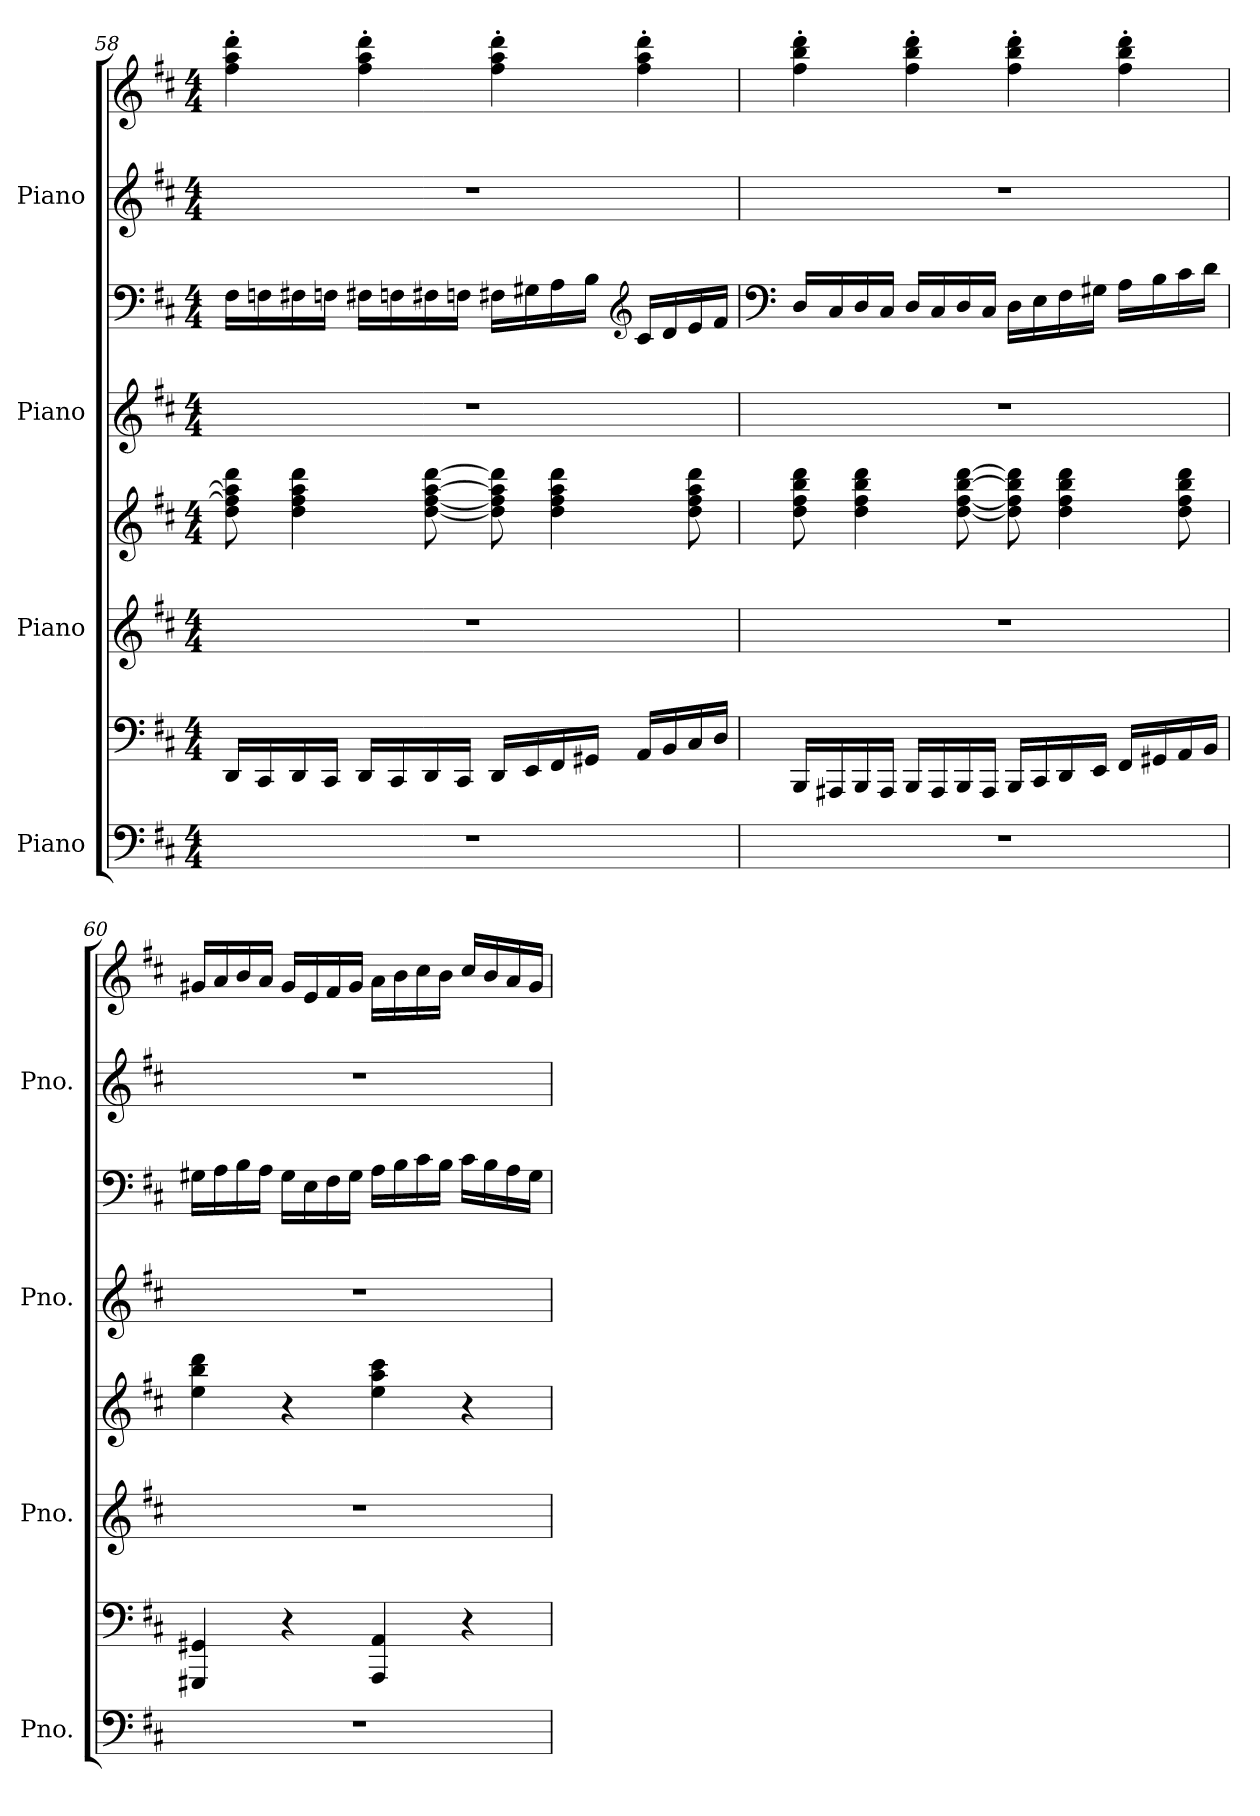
**kern	**kern	**kern	**kern	**kern	**kern	**kern	**kern
*part4	*part4	*part3	*part3	*part2	*part2	*part1	*part1
*staff8	*staff7	*staff6	*staff5	*staff4	*staff3	*staff2	*staff1
*I"Piano	*	*I"Piano	*	*I"Piano	*	*I"Piano	*
*I'Pno.	*	*I'Pno.	*	*I'Pno.	*	*I'Pno.	*
!!LO:PB:g=z
*clefF4	*clefF4	*clefG2	*clefG2	*clefG2	*clefF4	*clefG2	*clefG2
*k[f#c#]	*k[f#c#]	*k[f#c#]	*k[f#c#]	*k[f#c#]	*k[f#c#]	*k[f#c#]	*k[f#c#]
*M4/4	*M4/4	*M4/4	*M4/4	*M4/4	*M4/4	*M4/4	*M4/4
=58	=58	=58	=58	=58	=58	=58	=58
1r	16DD/LL	1r	8dd\ 8ff#\] 8aa\] 8ddd\	1r	16F#\LL	1r	4ff#\' 4aa\' 4ddd\'
.	16CC#/	.	.	.	16Fn\	.	.
.	16DD/	.	4dd\ 4ff#\ 4aa\ 4ddd\	.	16F#X\	.	.
.	16CC#/JJ	.	.	.	16Fn\JJ	.	.
.	16DD/LL	.	.	.	16F#X\LL	.	4ff#\' 4aa\' 4ddd\'
.	16CC#/	.	.	.	16Fn\	.	.
.	16DD/	.	[8dd\ [8ff#\ [8aa\ [8ddd\	.	16F#X\	.	.
.	16CC#/JJ	.	.	.	16Fn\JJ	.	.
.	16DD/LL	.	8dd\] 8ff#\] 8aa\] 8ddd\]	.	16F#X\LL	.	4ff#\' 4aa\' 4ddd\'
.	16EE/	.	.	.	16G#X\	.	.
.	16FF#/	.	4dd\ 4ff#\ 4aa\ 4ddd\	.	16A\	.	.
.	16GG#X/JJ	.	.	.	16B\JJ	.	.
*	*	*	*	*	*clefG2	*	*
.	16AA/LL	.	.	.	16c#/LL	.	4ff#\' 4aa\' 4ddd\'
.	16BB/	.	.	.	16d/	.	.
.	16C#/	.	8dd\ 8ff#\ 8aa\ 8ddd\	.	16e/	.	.
.	16D/JJ	.	.	.	16f#/JJ	.	.
!!LO:PB:g=z
=59	=59	=59	=59	=59	=59	=59	=59
*	*	*	*	*	*clefF4	*	*
1r	16BBB/LL	1r	8dd\ 8ff#\ 8bb\ 8ddd\	1r	16D/LL	1r	4ff#\' 4bb\' 4ddd\'
.	16AAA#X/	.	.	.	16C#/	.	.
.	16BBB/	.	4dd\ 4ff#\ 4bb\ 4ddd\	.	16D/	.	.
.	16AAA#/JJ	.	.	.	16C#/JJ	.	.
.	16BBB/LL	.	.	.	16D/LL	.	4ff#\' 4bb\' 4ddd\'
.	16AAA#/	.	.	.	16C#/	.	.
.	16BBB/	.	[8dd\ [8ff#\ [8bb\ [8ddd\	.	16D/	.	.
.	16AAA#/JJ	.	.	.	16C#/JJ	.	.
.	16BBB/LL	.	8dd\] 8ff#\] 8bb\] 8ddd\]	.	16D\LL	.	4ff#\' 4bb\' 4ddd\'
.	16CC#/	.	.	.	16E\	.	.
.	16DD/	.	4dd\ 4ff#\ 4bb\ 4ddd\	.	16F#\	.	.
.	16EE/JJ	.	.	.	16G#X\JJ	.	.
.	16FF#/LL	.	.	.	16A\LL	.	4ff#\' 4bb\' 4ddd\'
.	16GG#X/	.	.	.	16B\	.	.
.	16AA/	.	8dd\ 8ff#\ 8bb\ 8ddd\	.	16c#\	.	.
.	16BB/JJ	.	.	.	16d\JJ	.	.
=60	=60	=60	=60	=60	=60	=60	=60
1r	4GGG#X/ 4GG#X/	1r	4ee\ 4bb\ 4ddd\	1r	16G#X\LL	1r	16g#X/LL
.	.	.	.	.	16A\	.	16a/
.	.	.	.	.	16B\	.	16b/
.	.	.	.	.	16A\JJ	.	16a/JJ
.	4r	.	4r	.	16G#\LL	.	16g#/LL
.	.	.	.	.	16E\	.	16e/
.	.	.	.	.	16F#\	.	16f#/
.	.	.	.	.	16G#\JJ	.	16g#/JJ
.	4AAA/ 4AA/	.	4ee\ 4aa\ 4ccc#\	.	16A\LL	.	16a\LL
.	.	.	.	.	16B\	.	16b\
.	.	.	.	.	16c#\	.	16cc#\
.	.	.	.	.	16B\JJ	.	16b\JJ
.	4r	.	4r	.	16c#\LL	.	16cc#/LL
.	.	.	.	.	16B\	.	16b/
.	.	.	.	.	16A\	.	16a/
.	.	.	.	.	16G#\JJ	.	16g#/JJ
=	=	=	=	=	=	=	=
*-	*-	*-	*-	*-	*-	*-	*-
